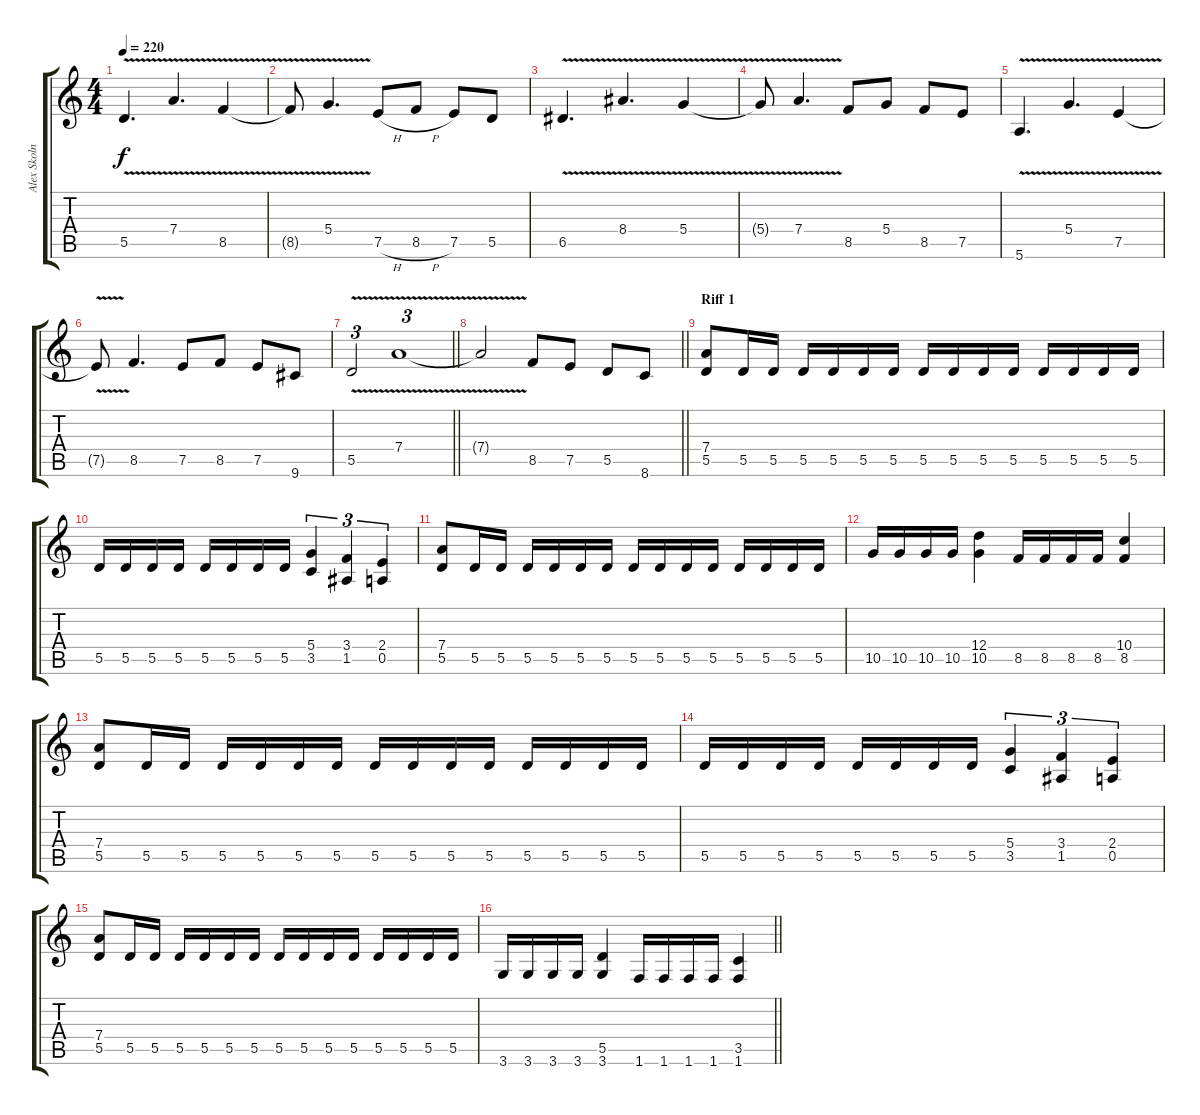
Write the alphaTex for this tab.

\track ("Alex Skolnick (Lead Gutar)" "Alex Skoln") {instrument distortionguitar}
\staff {score tabs}
\tuning (E4 B3 G3 D3 A2 E2) {hide}
\ts (4 4)
\tempo 220
\clef g2
\ks c
5.5{v}.4{d dy f} 7.4{v}.4{d} 8.5{v}.4 |
8.5{t}.8 5.4{v}.4{d} 7.5{h}.8 8.5{h}.8 7.5.8 5.5.8 |
6.5{v}.4{d} 8.4{v}.4{d} 5.4{v}.4 |
5.4{t}.8 7.4{v}.4{d} 8.5.8 5.4.8 8.5.8 7.5.8 |
5.6{v}.4{d} 5.4{v}.4{d} 7.5{v}.4 |
7.5{t}.8 8.5.4{d} 7.5.8 8.5.8 7.5.8 9.6.8 |
\barLineRight lightlight
5.5{v}.2{tu (3 2)} 7.4{v}.1{tu (3 2)} |
\barLineRight lightlight
7.4{v t}.2 8.5.8 7.5.8 5.5.8 8.6.8 |
\section ("" "Riff 1")
(7.4 5.5).8 5.5.16 5.5.16 5.5.16 5.5.16 5.5.16 5.5.16 5.5.16 5.5.16 5.5.16 5.5.16 5.5.16 5.5.16 5.5.16 5.5.16 |
5.5.16 5.5.16 5.5.16 5.5.16 5.5.16 5.5.16 5.5.16 5.5.16 (5.4 3.5).4{tu (3 2)} (3.4 1.5).4{tu (3 2)} (2.4 0.5).4{tu (3 2)} |
(7.4 5.5).8 5.5.16 5.5.16 5.5.16 5.5.16 5.5.16 5.5.16 5.5.16 5.5.16 5.5.16 5.5.16 5.5.16 5.5.16 5.5.16 5.5.16 |
10.5.16 10.5.16 10.5.16 10.5.16 (12.4 10.5).4 8.5.16 8.5.16 8.5.16 8.5.16 (10.4 8.5).4 |
(7.4 5.5).8 5.5.16 5.5.16 5.5.16 5.5.16 5.5.16 5.5.16 5.5.16 5.5.16 5.5.16 5.5.16 5.5.16 5.5.16 5.5.16 5.5.16 |
5.5.16 5.5.16 5.5.16 5.5.16 5.5.16 5.5.16 5.5.16 5.5.16 (5.4 3.5).4{tu (3 2)} (3.4 1.5).4{tu (3 2)} (2.4 0.5).4{tu (3 2)} |
(7.4 5.5).8 5.5.16 5.5.16 5.5.16 5.5.16 5.5.16 5.5.16 5.5.16 5.5.16 5.5.16 5.5.16 5.5.16 5.5.16 5.5.16 5.5.16 |
\barLineRight lightlight
3.6.16 3.6.16 3.6.16 3.6.16 (5.5 3.6).4 1.6.16 1.6.16 1.6.16 1.6.16 (3.5 1.6).4
